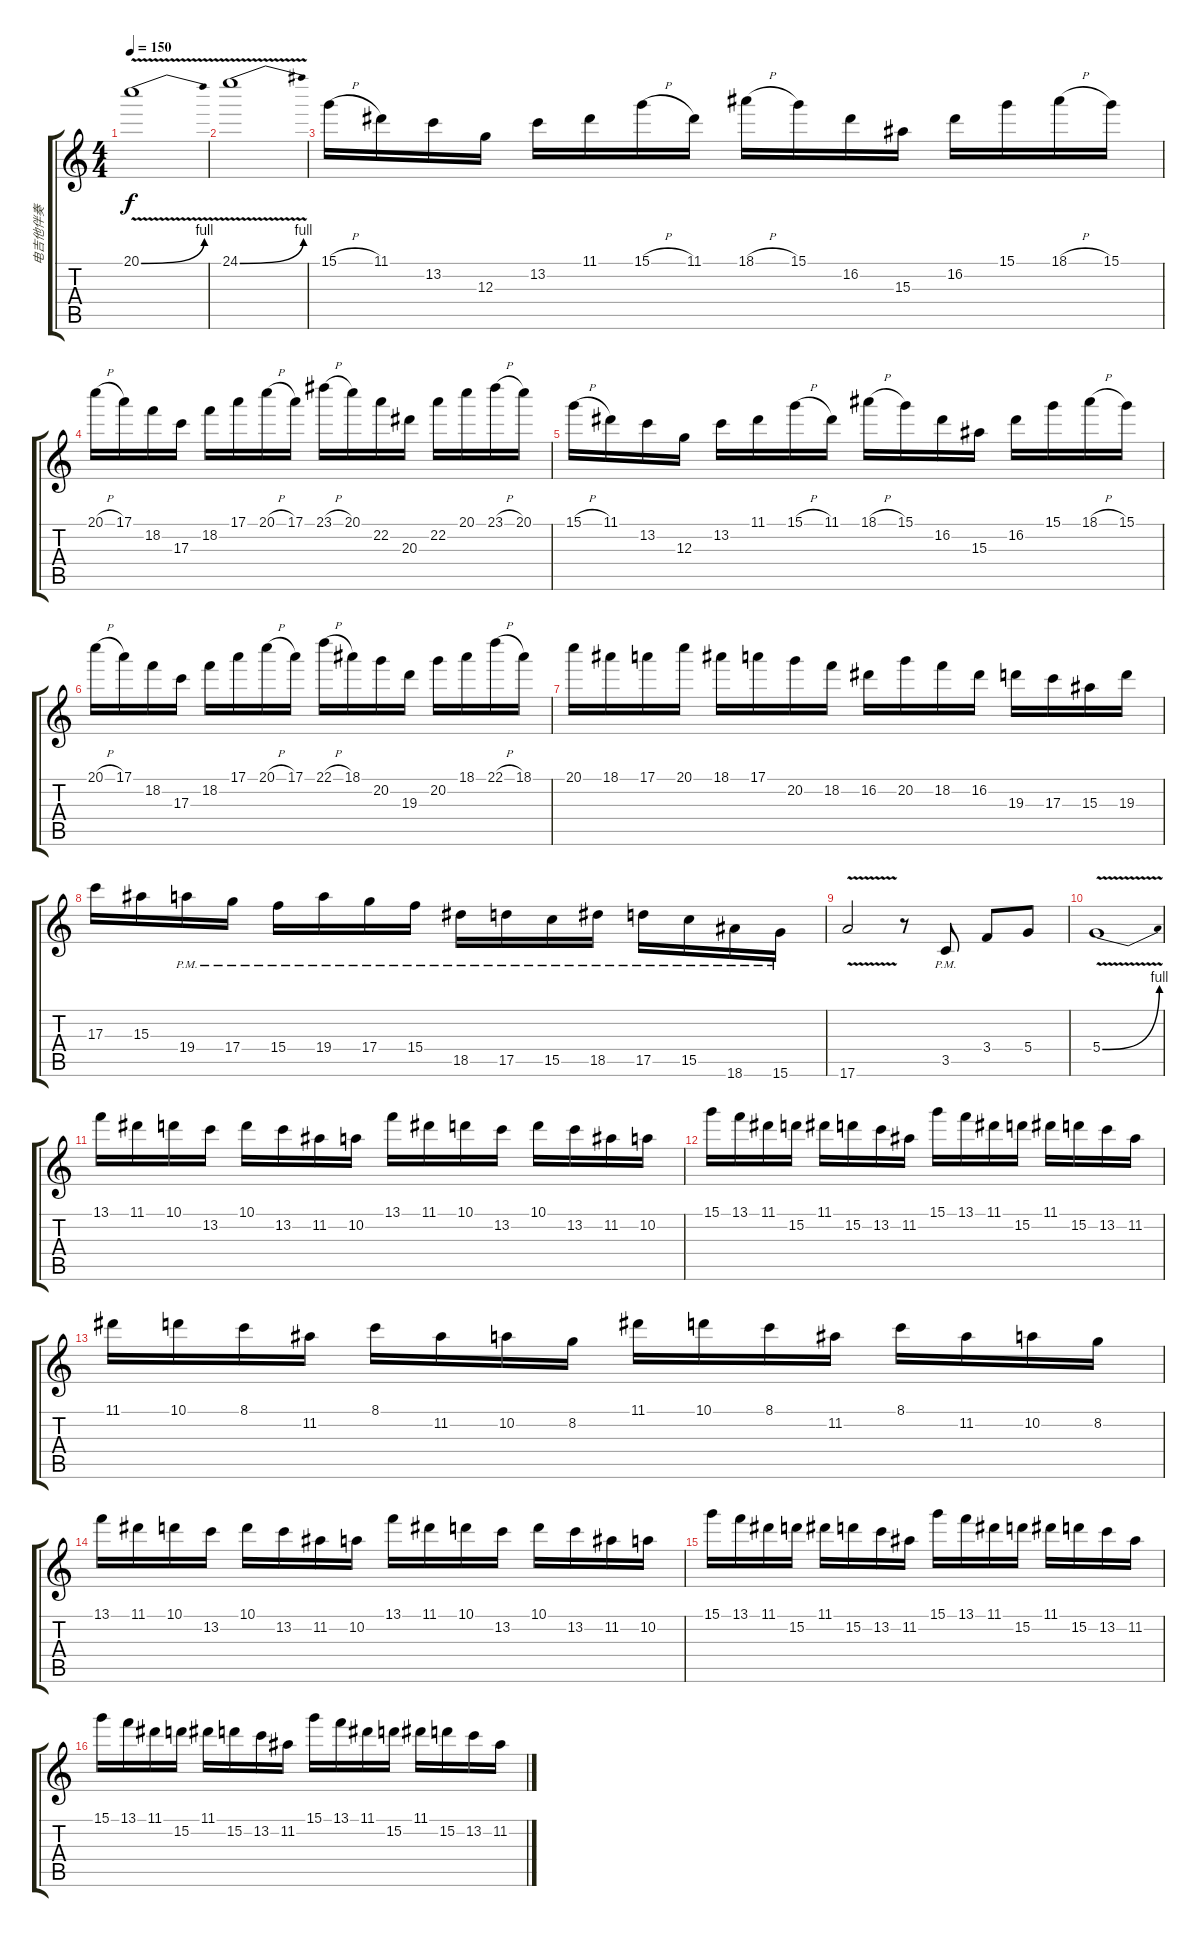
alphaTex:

\track ("电吉他伴奏" "电吉他伴奏") {instrument distortionguitar}
\staff {score tabs}
\tuning (E4 B3 G3 D3 A2 E2) {hide}
\ts (4 4)
\tempo 150
\clef g2
\ks c
20.1{be (bend 0 0 60 4) v}.1{dy f} |
24.1{be (bend 0 0 60 4) v}.1 |
15.1{h}.16 11.1.16 13.2.16 12.3.16 13.2.16 11.1.16 15.1{h}.16 11.1.16 18.1{h}.16 15.1.16 16.2.16 15.3.16 16.2.16 15.1.16 18.1{h}.16 15.1.16 |
20.1{h}.16 17.1.16 18.2.16 17.3.16 18.2.16 17.1.16 20.1{h}.16 17.1.16 23.1{h}.16 20.1.16 22.2.16 20.3.16 22.2.16 20.1.16 23.1{h}.16 20.1.16 |
15.1{h}.16 11.1.16 13.2.16 12.3.16 13.2.16 11.1.16 15.1{h}.16 11.1.16 18.1{h}.16 15.1.16 16.2.16 15.3.16 16.2.16 15.1.16 18.1{h}.16 15.1.16 |
20.1{h}.16 17.1.16 18.2.16 17.3.16 18.2.16 17.1.16 20.1{h}.16 17.1.16 22.1{h}.16 18.1.16 20.2.16 19.3.16 20.2.16 18.1.16 22.1{h}.16 18.1.16 |
20.1.16 18.1.16 17.1.16 20.1.16 18.1.16 17.1.16 20.2.16 18.2.16 16.2.16 20.2.16 18.2.16 16.2.16 19.3.16 17.3.16 15.3.16 19.3.16 |
17.3.16 15.3.16 19.4{pm}.16 17.4{pm}.16 15.4{pm}.16 19.4{pm}.16 17.4{pm}.16 15.4{pm}.16 18.5{pm}.16 17.5{pm}.16 15.5{pm}.16 18.5{pm}.16 17.5{pm}.16 15.5{pm}.16 18.6{pm}.16 15.6{pm}.16 |
17.6{v}.2 r.8 3.5{pm}.8 3.4.8 5.4.8 |
5.4{be (bend 0 0 60 4) v}.1 |
13.1.16 11.1.16 10.1.16 13.2.16 10.1.16 13.2.16 11.2.16 10.2.16 13.1.16 11.1.16 10.1.16 13.2.16 10.1.16 13.2.16 11.2.16 10.2.16 |
15.1.16 13.1.16 11.1.16 15.2.16 11.1.16 15.2.16 13.2.16 11.2.16 15.1.16 13.1.16 11.1.16 15.2.16 11.1.16 15.2.16 13.2.16 11.2.16 |
11.1.16 10.1.16 8.1.16 11.2.16 8.1.16 11.2.16 10.2.16 8.2.16 11.1.16 10.1.16 8.1.16 11.2.16 8.1.16 11.2.16 10.2.16 8.2.16 |
13.1.16 11.1.16 10.1.16 13.2.16 10.1.16 13.2.16 11.2.16 10.2.16 13.1.16 11.1.16 10.1.16 13.2.16 10.1.16 13.2.16 11.2.16 10.2.16 |
15.1.16 13.1.16 11.1.16 15.2.16 11.1.16 15.2.16 13.2.16 11.2.16 15.1.16 13.1.16 11.1.16 15.2.16 11.1.16 15.2.16 13.2.16 11.2.16 |
15.1.16 13.1.16 11.1.16 15.2.16 11.1.16{txt ""} 15.2.16 13.2.16 11.2.16 15.1.16 13.1.16 11.1.16 15.2.16 11.1.16 15.2.16 13.2.16 11.2.16
